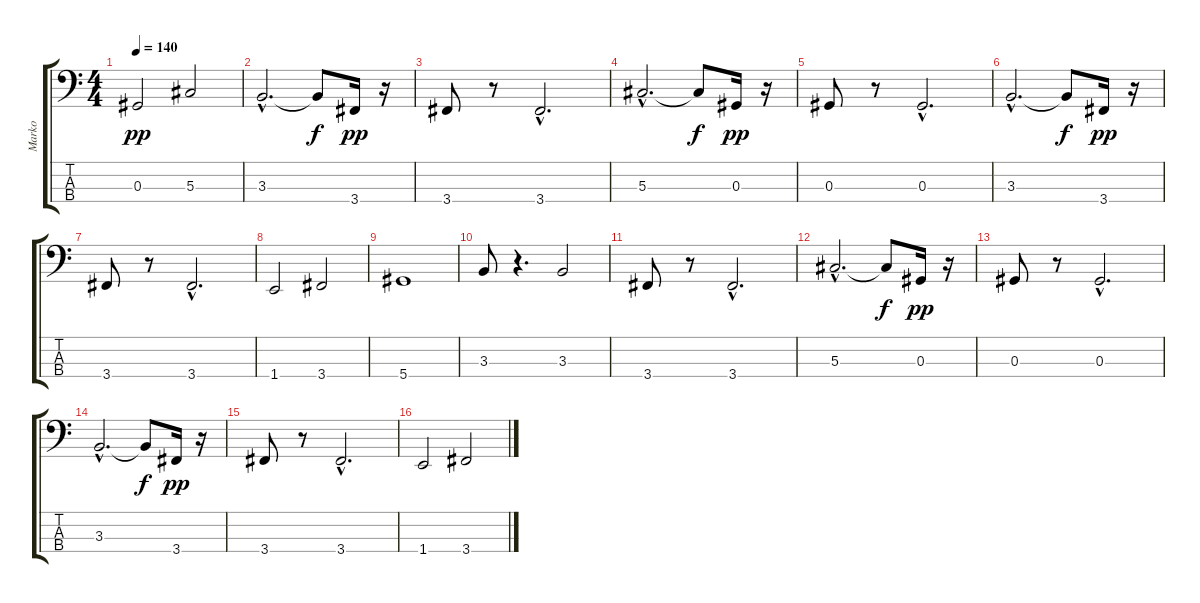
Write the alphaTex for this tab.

\track ("Marko" "Marko") {instrument slapbass1}
\staff {score tabs}
\tuning (Gb2 Db2 Ab1 Eb1) {hide}
\ts (4 4)
\tempo 140
\clef f4
\ks c
0.3.2{dy pp} 5.3.2 |
3.3{hac}.2{d volume 10 instrument slapbass1} 3.3{t}.8{dy f} 3.4.16{dy pp} r.16 |
3.4.8 r.8 3.4{hac}.2{d} |
5.3{hac}.2{d} 5.3{t}.8{dy f} 0.3.16{dy pp} r.16 |
0.3.8 r.8 0.3{hac}.2{d} |
3.3{hac}.2{d} 3.3{t}.8{dy f} 3.4.16{dy pp} r.16 |
3.4.8 r.8 3.4{hac}.2{d} |
1.4.2 3.4.2 |
5.4.1 |
3.3.8{volume 10 instrument slapbass1} r.4{d} 3.3.2 |
3.4.8 r.8 3.4{hac}.2{d} |
5.3{hac}.2{d} 5.3{t}.8{dy f} 0.3.16{dy pp} r.16 |
0.3.8 r.8 0.3{hac}.2{d} |
3.3{hac}.2{d} 3.3{t}.8{dy f} 3.4.16{dy pp} r.16 |
3.4.8 r.8 3.4{hac}.2{d} |
1.4.2 3.4.2
